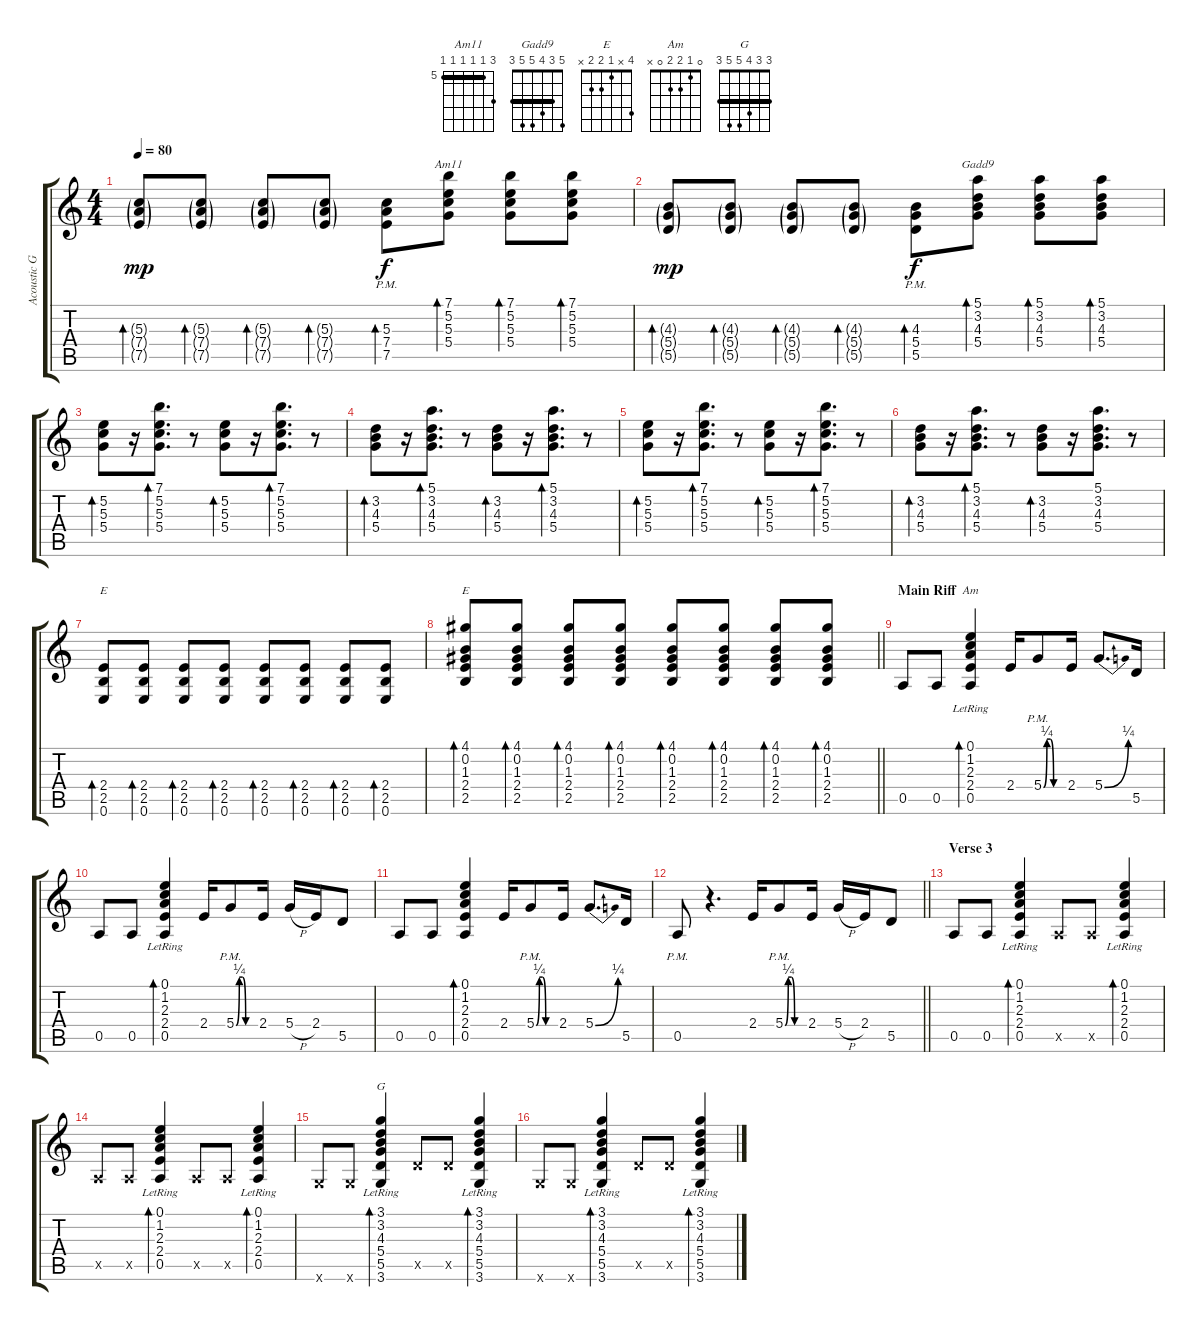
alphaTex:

\track ("Acoustic Guitar" "Acoustic G") {instrument acousticguitarsteel}
\staff {score tabs}
\tuning (E4 B3 G3 D3 A2 E2) {hide}
\chord ("Am11" 7 5 5 5 5 5) {firstfret 5 barre 5}
\chord ("Gadd9" 5 3 4 5 5 3) {barre 3}
\chord ("E" 0 0 1 2 2 0)
\chord ("E" 4 x 1 2 2 x)
\chord ("Am" 0 1 2 2 0 x)
\chord ("G" 3 3 4 5 5 3) {barre 3}
\ts (4 4)
\tempo 80
\clef g2
\ks c
(5.3{g} 7.4{g} 7.5{g}).8{bd 60 dy mp} (5.3{g} 7.4{g} 7.5{g}).8{bd 60} (5.3{g} 7.4{g} 7.5{g}).8{bd 60} (5.3{g} 7.4{g} 7.5{g}).8{bd 60} (5.3 7.4{pm} 7.5).8{bd 60 dy f} (7.1 5.2 5.3 5.4).8{bd 60 ch "Am11"} (7.1 5.2 5.3 5.4).8{bd 60} (7.1 5.2 5.3 5.4).8{bd 60} |
(4.3{g} 5.4{g} 5.5{g}).8{bd 60 dy mp} (4.3{g} 5.4{g} 5.5{g}).8{bd 60} (4.3{g} 5.4{g} 5.5{g}).8{bd 60} (4.3{g} 5.4{g} 5.5{g}).8{bd 60} (4.3{pm} 5.4 5.5).8{bd 60 dy f} (5.1 3.2 4.3 5.4).8{bd 60 ch "Gadd9"} (5.1 3.2 4.3 5.4).8{bd 60} (5.1 3.2 4.3 5.4).8{bd 60} |
(5.2 5.3 5.4).8{bd 60} r.16 (7.1 5.2 5.3 5.4).8{d bd 60} r.8 (5.2 5.3 5.4).8{bd 60} r.16 (7.1 5.2 5.3 5.4).8{d bd 60} r.8 |
(3.2 4.3 5.4).8{bd 60} r.16 (5.1 3.2 4.3 5.4).8{d bd 60} r.8 (3.2 4.3 5.4).8{bd 60} r.16 (5.1 3.2 4.3 5.4).8{d bd 60} r.8 |
(5.2 5.3 5.4).8{bd 60} r.16 (7.1 5.2 5.3 5.4).8{d bd 60} r.8 (5.2 5.3 5.4).8{bd 60} r.16 (7.1 5.2 5.3 5.4).8{d bd 60} r.8 |
(3.2 4.3 5.4).8{bd 60} r.16 (5.1 3.2 4.3 5.4).8{d bd 60} r.8 (3.2 4.3 5.4).8{bd 60} r.16 (5.1 3.2 4.3 5.4).8{d} r.8 |
(2.4 2.5 0.6).8{bd 60 ch "E"} (2.4 2.5 0.6).8{bd 60} (2.4 2.5 0.6).8{bd 60} (2.4 2.5 0.6).8{bd 60} (2.4 2.5 0.6).8{bd 60} (2.4 2.5 0.6).8{bd 60} (2.4 2.5 0.6).8{bd 60} (2.4 2.5 0.6).8{bd 60} |
\barLineRight lightlight
(4.1 0.2 1.3 2.4 2.5).8{bd 60 ch "E"} (4.1 0.2 1.3 2.4 2.5).8{bd 60} (4.1 0.2 1.3 2.4 2.5).8{bd 60} (4.1 0.2 1.3 2.4 2.5).8{bd 60} (4.1 0.2 1.3 2.4 2.5).8{bd 60} (4.1 0.2 1.3 2.4 2.5).8{bd 60} (4.1 0.2 1.3 2.4 2.5).8{bd 60} (4.1 0.2 1.3 2.4 2.5).8{bd 60} |
\section ("" "Main Riff")
0.5.8 0.5.8 (0.1{lr} 1.2 2.3 2.4 0.5).4{bd 30 ch "Am"} 2.4.16 5.4{be (custom 0 0 10 1 20 1 30 0 60 0) pm}.8 2.4.16 5.4{be (bend 0 0 60 1)}.8{d} 5.5.16 |
0.5.8 0.5.8 (0.1{lr} 1.2 2.3 2.4 0.5).4{bd 30} 2.4.16 5.4{be (custom 0 0 10 1 20 1 30 0 60 0) pm}.8 2.4.16 5.4{h}.16 2.4.16 5.5.8 |
0.5.8 0.5.8 (0.1 1.2 2.3 2.4 0.5).4{bd 30} 2.4.16 5.4{be (custom 0 0 10 1 20 1 30 0 60 0) pm}.8 2.4.16 5.4{be (bend 0 0 60 1)}.8{d} 5.5.16 |
\barLineRight lightlight
0.5{pm}.8 r.4{d} 2.4.16 5.4{be (custom 0 0 10 1 20 1 30 0 60 0) pm}.8 2.4.16 5.4{h}.16 2.4.16 5.5.8 |
\section ("" "Verse 3")
0.5.8 0.5.8 (0.1{lr} 1.2{lr} 2.3{lr} 2.4 0.5).4{bd 30} 0.5{x}.8 0.5{x}.8 (0.1{lr} 1.2{lr} 2.3{lr} 2.4 0.5).4{bd 30} |
0.5{x}.8 0.5{x}.8 (0.1{lr} 1.2{lr} 2.3{lr} 2.4 0.5).4{bd 30} 0.5{x}.8 0.5{x}.8 (0.1{lr} 1.2{lr} 2.3{lr} 2.4 0.5).4{bd 30} |
3.6{x}.8 3.6{x}.8 (3.1{lr} 3.2{lr} 4.3{lr} 5.4 5.5 3.6).4{bd 30 ch "G"} 5.5{x}.8 5.5{x}.8 (3.1{lr} 3.2{lr} 4.3{lr} 5.4 5.5 3.6).4{bd 30} |
3.6{x}.8 3.6{x}.8 (3.1{lr} 3.2{lr} 4.3{lr} 5.4 5.5 3.6).4{bd 30} 5.5{x}.8 5.5{x}.8 (3.1{lr} 3.2{lr} 4.3{lr} 5.4 5.5 3.6).4{bd 30}
